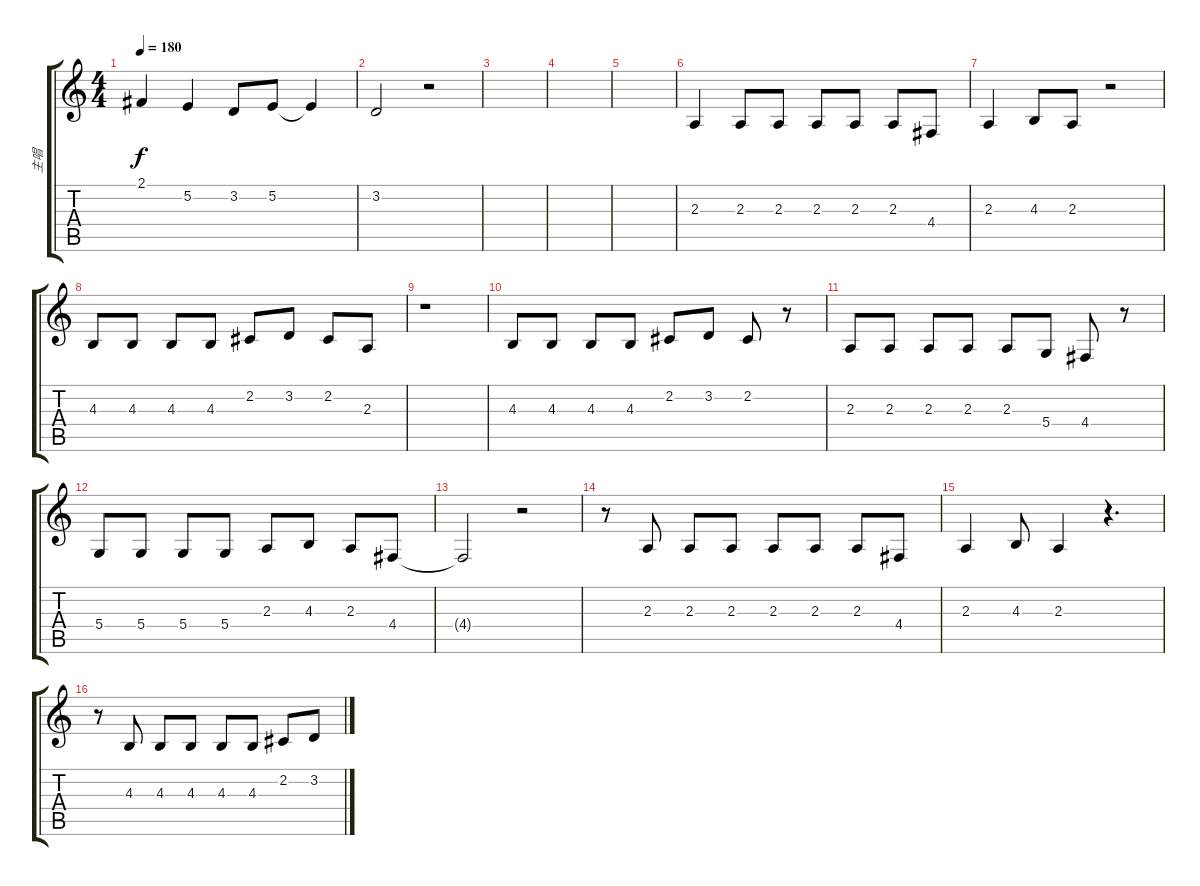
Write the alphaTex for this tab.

\track ("主唱" "主唱") {instrument brightacousticpiano}
\staff {score tabs}
\tuning (E4 B3 G3 D3 A2 E2) {hide}
\ts (4 4)
\tempo 180
\clef g2
\ks c
2.1.4{dy f} 5.2.4 3.2.8 5.2.8 5.2{t}.4 |
3.2.2 r.2 |
|
|
|
2.3.4 2.3.8 2.3.8 2.3.8 2.3.8 2.3.8 4.4.8 |
2.3.4 4.3.8 2.3.8 r.2 |
4.3.8 4.3.8 4.3.8 4.3.8 2.2.8 3.2.8 2.2.8 2.3.8 |
r.1 |
4.3.8 4.3.8 4.3.8 4.3.8 2.2.8 3.2.8 2.2.8 r.8 |
2.3.8 2.3.8 2.3.8 2.3.8 2.3.8 5.4.8 4.4.8 r.8 |
5.4.8 5.4.8 5.4.8 5.4.8 2.3.8 4.3.8 2.3.8 4.4.8 |
4.4{t}.2 r.2 |
r.8 2.3.8 2.3.8 2.3.8 2.3.8 2.3.8 2.3.8 4.4.8 |
2.3.4 4.3.8 2.3.4 r.4{d} |
r.8 4.3.8 4.3.8 4.3.8 4.3.8 4.3.8 2.2.8 3.2.8
